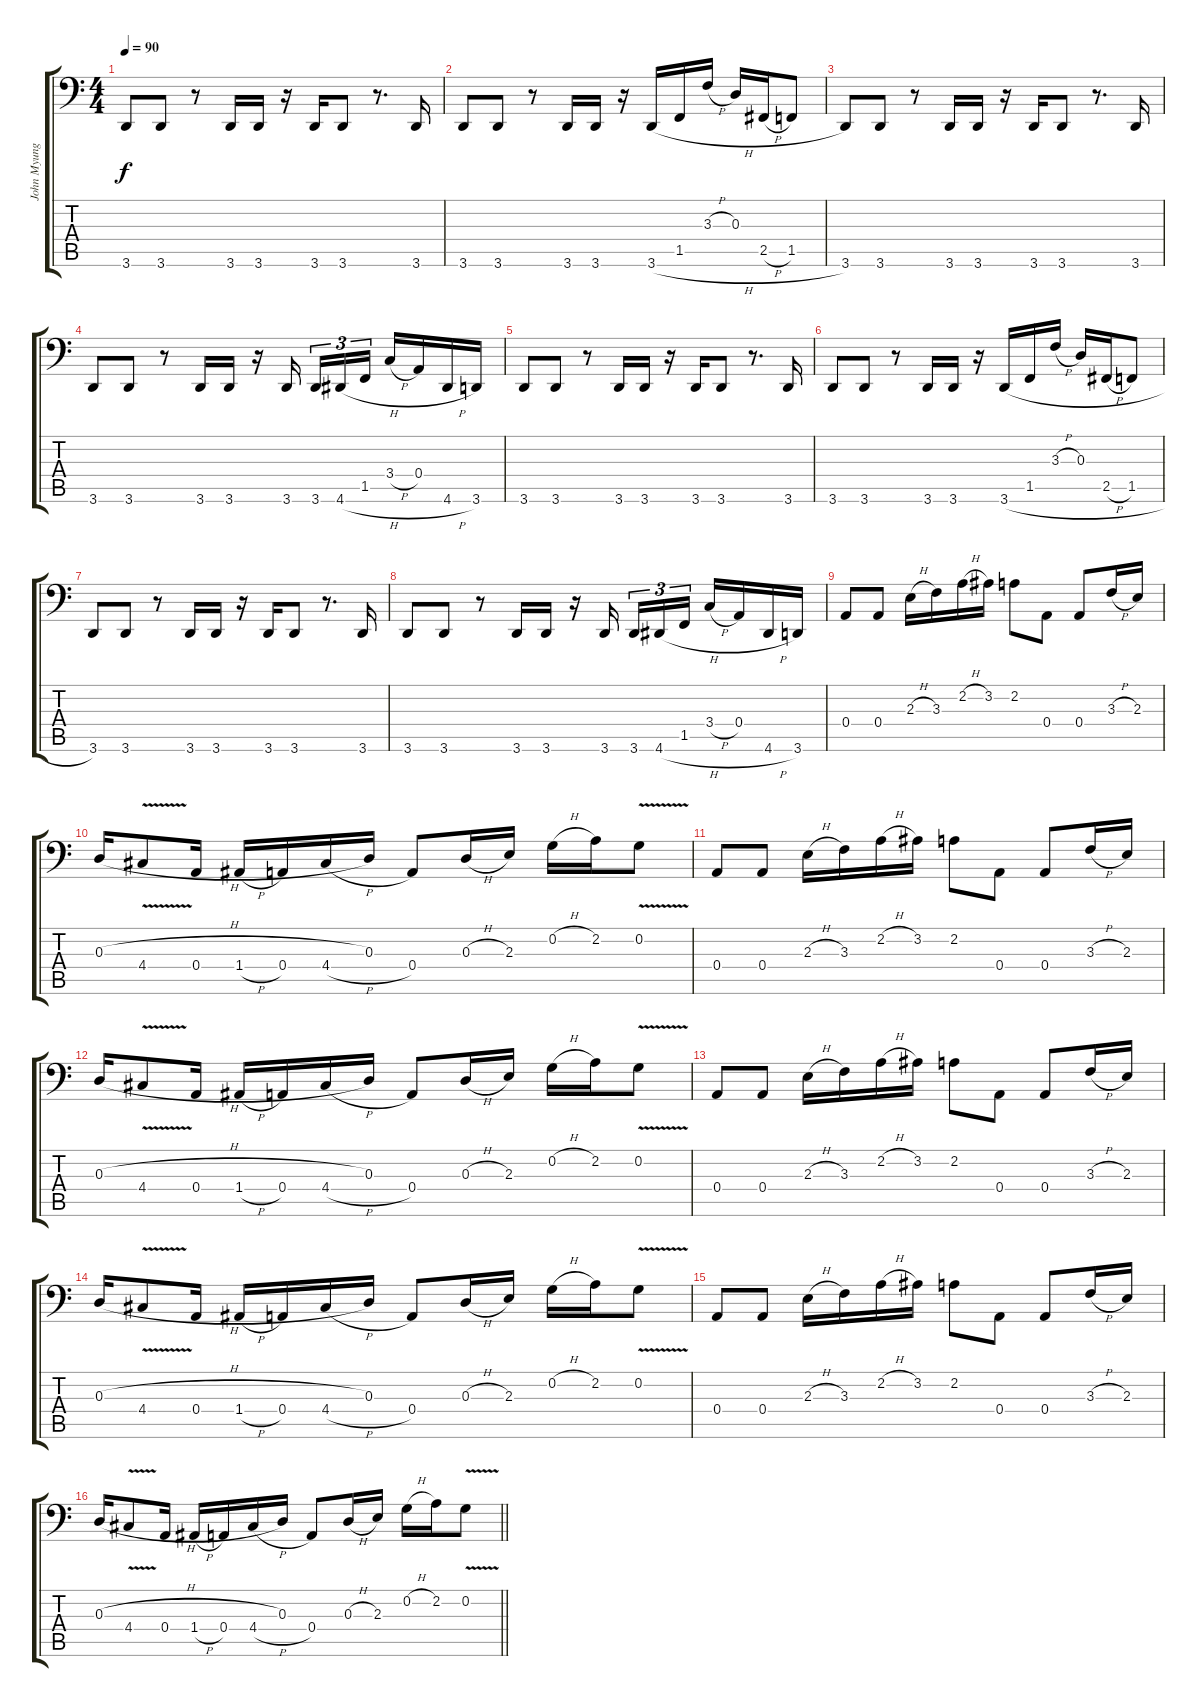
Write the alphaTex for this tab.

\track ("John Myung" "John Myung") {instrument electricbassfinger}
\staff {score tabs}
\tuning (C3 G2 D2 A1 E1 B0) {hide}
\ts (4 4)
\tempo 90
\clef f4
\ks c
3.6.8{dy f} 3.6.8 r.8 3.6.16 3.6.16 r.16 3.6.16 3.6.8 r.8{d} 3.6.16 |
3.6.8 3.6.8 r.8 3.6.16 3.6.16 r.16 3.6{h}.16 1.5.16 3.3{h}.16 0.3.16 2.5{h}.16 1.5.8 |
3.6.8 3.6.8 r.8 3.6.16 3.6.16 r.16 3.6.16 3.6.8 r.8{d} 3.6.16 |
3.6.8 3.6.8 r.8 3.6.16 3.6.16 r.16 3.6.16{beam splitsecondary} 3.6.16{tu (3 2)} 4.6{h}.16{tu (3 2)} 1.5.16{tu (3 2)} 3.4{h}.16 0.4.16 4.6{h}.16 3.6.16 |
3.6.8 3.6.8 r.8 3.6.16 3.6.16 r.16 3.6.16 3.6.8 r.8{d} 3.6.16 |
3.6.8 3.6.8 r.8 3.6.16 3.6.16 r.16 3.6{h}.16 1.5.16 3.3{h}.16 0.3.16 2.5{h}.16 1.5.8 |
3.6.8 3.6.8 r.8 3.6.16 3.6.16 r.16 3.6.16 3.6.8 r.8{d} 3.6.16 |
3.6.8 3.6.8 r.8 3.6.16 3.6.16 r.16 3.6.16{beam splitsecondary} 3.6.16{tu (3 2)} 4.6{h}.16{tu (3 2)} 1.5.16{tu (3 2)} 3.4{h}.16 0.4.16 4.6{h}.16 3.6.16 |
0.4.8 0.4.8 2.3{h}.16 3.3.16 2.2{h}.16 3.2.16 2.2.8 0.4.8 0.4.8 3.3{h}.16 2.3.16 |
0.3{h}.16 4.4{v}.8 0.4.16 1.4{h}.16 0.4.16 4.4{h}.16 0.3.16 0.4.8 0.3{h}.16 2.3.16 0.2{h}.16 2.2.16 0.2{v}.8 |
0.4.8 0.4.8 2.3{h}.16 3.3.16 2.2{h}.16 3.2.16 2.2.8 0.4.8 0.4.8 3.3{h}.16 2.3.16 |
0.3{h}.16 4.4{v}.8 0.4.16 1.4{h}.16 0.4.16 4.4{h}.16 0.3.16 0.4.8 0.3{h}.16 2.3.16 0.2{h}.16 2.2.16 0.2{v}.8 |
0.4.8 0.4.8 2.3{h}.16 3.3.16 2.2{h}.16 3.2.16 2.2.8 0.4.8 0.4.8 3.3{h}.16 2.3.16 |
0.3{h}.16 4.4{v}.8 0.4.16 1.4{h}.16 0.4.16 4.4{h}.16 0.3.16 0.4.8 0.3{h}.16 2.3.16 0.2{h}.16 2.2.16 0.2{v}.8 |
0.4.8 0.4.8 2.3{h}.16 3.3.16 2.2{h}.16 3.2.16 2.2.8 0.4.8 0.4.8 3.3{h}.16 2.3.16 |
\barLineRight lightlight
0.3{h}.16 4.4{v}.8 0.4.16 1.4{h}.16 0.4.16 4.4{h}.16 0.3.16 0.4.8 0.3{h}.16 2.3.16 0.2{h}.16 2.2.16 0.2{v}.8
